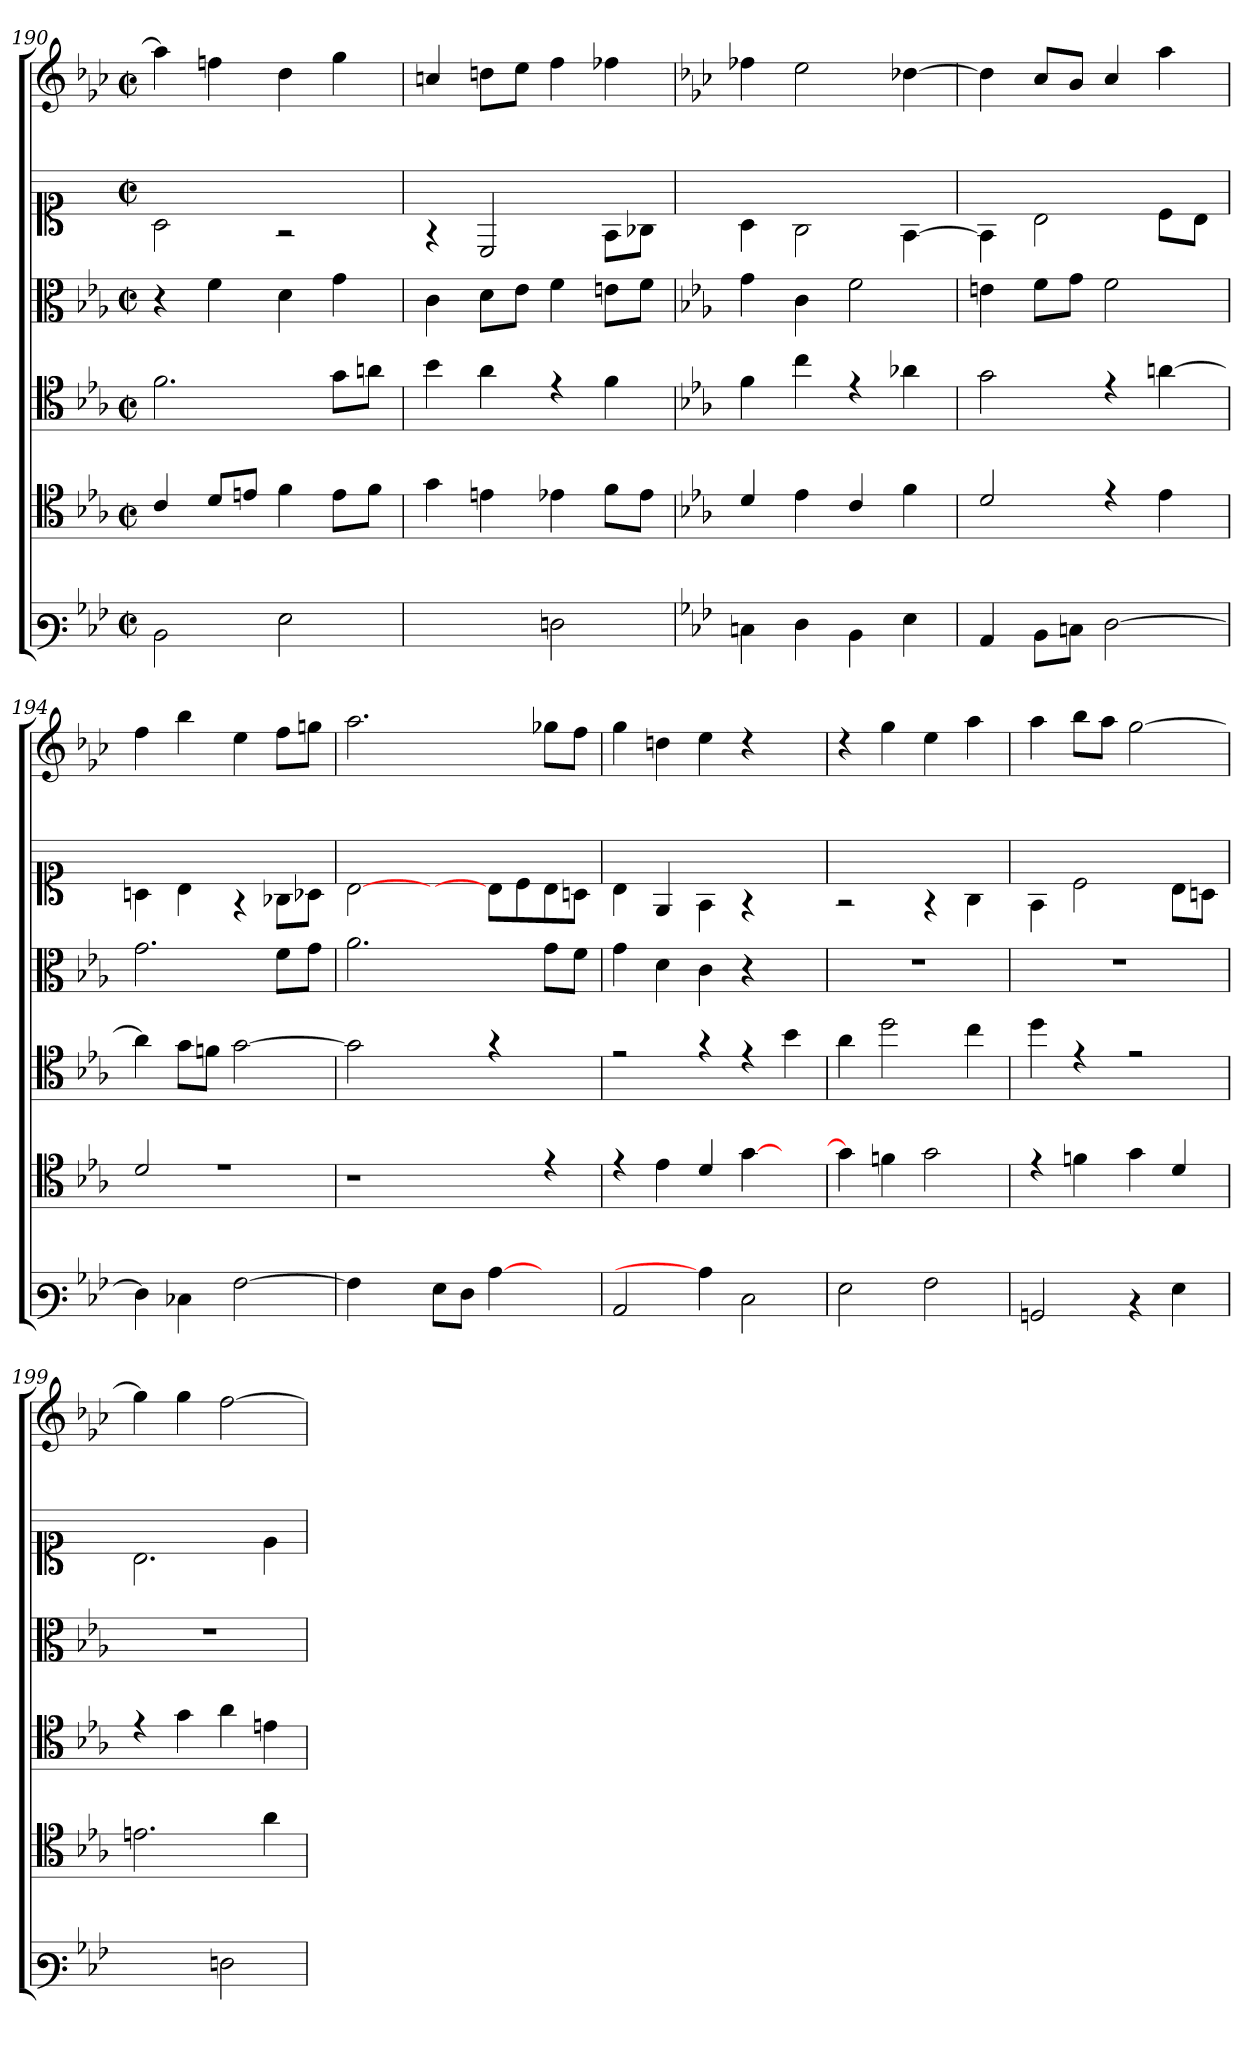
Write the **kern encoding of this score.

**kern	**kern	**kern	**kern	**kern	**kern
*part6	*part5	*part4	*part3	*part2	*part1
*staff6	*staff5	*staff4	*staff3	*staff2	*staff1
*clefF3	*clefC4	*clefC4	*clefC3	*clefC1	*clefG3
*k[b-e-a-]	*k[b-e-a-]	*k[b-e-a-]	*k[b-e-a-]	*	*k[b-e-a-]
*M2/2	*M2/2	*M2/2	*M2/2	*M2/2	*M2/2
*met(c|)	*met(c|)	*met(c|)	*met(c|)	*met(c|)	*met(c|)
=190	=190	=190	=190	=190	=190
2D\	4c/	2.f\	4r	2A\	4ff\]
.	8d/L	.	4f\	.	4ddn\
.	8en/J	.	.	.	.
2G\	4f\	.	4d\	2rF	4b-\
.	8e\L	8g\L	4g\	.	4ee-\
.	8f\J	8an\J	.	.	.
=191	=191	=191	=191	=191	=191
2ryy	4g\	4b-\	4c\	4rF	4an/
.	4en\	4a-\	8d\L	2C/	8bn\L
.	.	.	8e-\J	.	8cc\J
2Fn\	4e-X\	4re	4f\	.	4dd\
.	8f\L	4f\	8en\L	8F\L	4dd-X\
.	8e-\J	.	8f\J	8G-X\J	.
!!LO:PB:g=z
=192	=192	=192	=192	=192	=192
*k[b-e-a-]	*k[b-e-a-]	*k[b-e-a-]	*k[b-e-a-]	*	*k[b-e-a-]
4En\	4d/	4f\	4g\	4A\	4dd-X\
4F\	4e-\	4cc\	4c\	2G\	2cc\
4D\	4c/	4re	2f\	.	.
4G\	4f\	4a-X\	.	[>4F\	[>4b-X\
=193	=193	=193	=193	=193	=193
4C/	2d/	2g\	4en\	4F\]	4b-\]
8D\L	.	.	8f\L	2B\	8a-/L
8En\J	.	.	8g\J	.	8g/J
[>2F\	4rd	4re	2f\	.	4a-/
.	4e-\	[>4an\	.	8c\L	4ff\
.	.	.	.	8B\J	.
=194	=194	=194	=194	=194	=194
*	*^	*	*	*	*
4F\]	2d/	1re	4a\]	2.g\	4An\	4dd\
4E-X\	.	.	8g\L	.	4B\	4gg\
.	.	.	8fn\J	.	.	.
[2A-\	2ryy	.	[>2g\	.	4rF	4cc\
.	.	.	.	8f\L	8G-X\L	8dd\L
.	.	.	.	8g\J	8A-X\J	8een\J
*	*v	*v	*	*	*	*
=195	=195	=195	=195	=195	=195
4A-\]	1r	2g\]	2.a-\	[>2B\	2.ff\
4ryy	.	.	.	.	.
8G\L	.	4ryy	.	4ryy	.
8F\J	.	.	.	.	.
[4c\	.	4rf	4ryy	8B\L]	4ryy
.	.	.	.	8c\	.
4ryy	4re	4ryy	8g\L	8B\	8ee-X\L
.	.	.	8f\J	8An\J	8dd\J
=196	=196	=196	=196	=196	=196
2C/	4rd	2rf	4g\	4B\	4ee-\
.	4e-\	.	4d\	4E/	4bn\
4c\]	4d/	4rf	4c\	4F\	4cc\
2E-\	[>4g\	4re	4r	4rF	4rb
.	4ryy	4b-\	4ryy	4ryy	4ryy
=197	=197	=197	=197	=197	=197
2G\	4g\]	4a-\	1r	2rG	4rb
.	4fn\	2dd\	.	.	4ee-\
2A-\	2g\	.	.	4rF	4cc\
.	.	4cc\	.	4G\	4ff\
!!LO:LB:g=z
=198	=198	=198	=198	=198	=198
2BBn/	4rd	4dd\	1r	4F\	4ff\
.	4fn\	4re	.	2c\	8gg\L
.	.	.	.	.	8ff\J
4rD	4g\	2re	.	.	[2ee-\
4G\	4d/	.	.	8B\L	.
.	.	.	.	8An\J	.
=199	=199	=199	=199	=199	=199
2ryy	2.en\	4re	1r	2.B\	4ee-\]
.	.	4g\	.	.	4ee-\
2Fn\	.	4a-\	.	.	[>2dd\
.	4a-\	4en\	.	4e\	.
=	=	=	=	=	=
*-	*-	*-	*-	*-	*-
